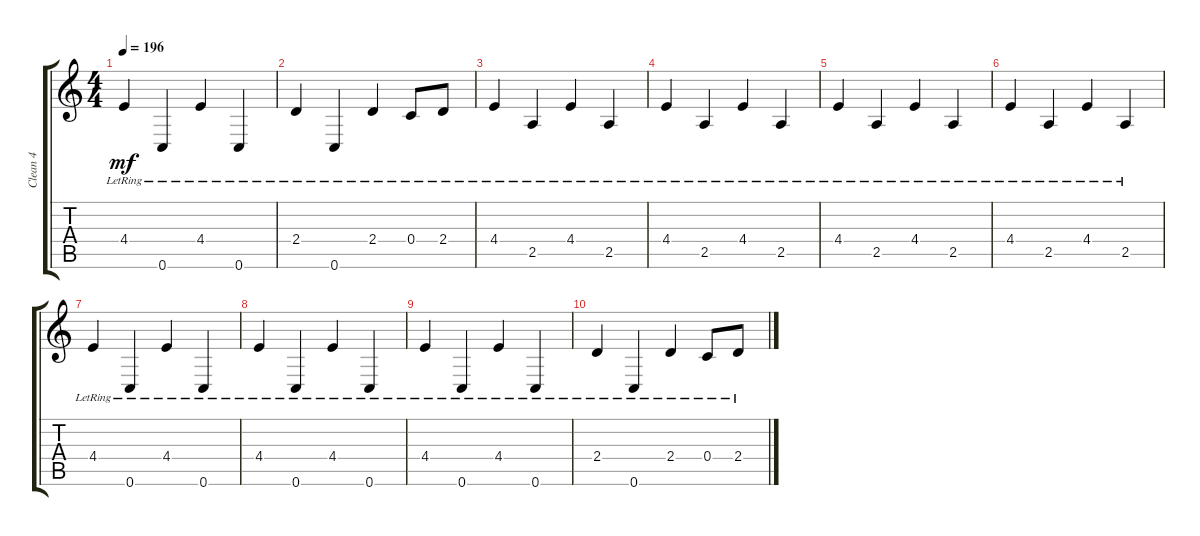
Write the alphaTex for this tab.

\track ("Clean 4" "Clean 4") {instrument electricguitarclean}
\staff {score tabs}
\tuning (D4 A3 F3 C3 G2 C2) {hide}
\ts (4 4)
\tempo 196
\clef g2
\ks aminor
4.4{lr}.4{dy mf} 0.6{lr}.4 4.4{lr}.4 0.6{lr}.4 |
2.4{lr}.4 0.6{lr}.4 2.4{lr}.4 0.4{lr}.8 2.4{lr}.8 |
4.4{lr}.4 2.5{lr}.4 4.4{lr}.4 2.5{lr}.4 |
4.4{lr}.4 2.5{lr}.4 4.4{lr}.4 2.5{lr}.4 |
4.4{lr}.4 2.5{lr}.4 4.4{lr}.4 2.5{lr}.4 |
4.4{lr}.4 2.5{lr}.4 4.4{lr}.4 2.5{lr}.4 |
4.4{lr}.4 0.6{lr}.4 4.4{lr}.4 0.6{lr}.4 |
4.4{lr}.4 0.6{lr}.4 4.4{lr}.4 0.6{lr}.4 |
4.4{lr}.4 0.6{lr}.4 4.4{lr}.4 0.6{lr}.4 |
2.4{lr}.4 0.6{lr}.4 2.4{lr}.4 0.4{lr}.8 2.4{lr}.8
